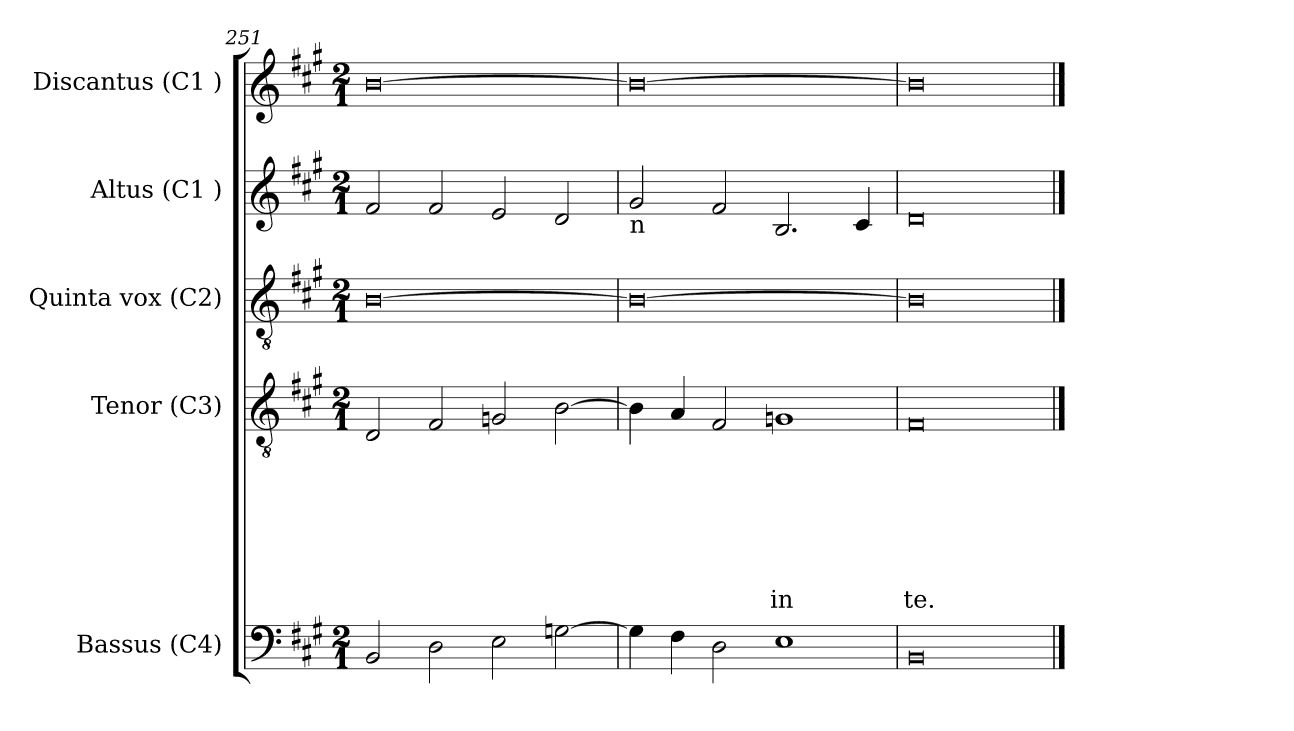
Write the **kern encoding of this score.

**kern	**kern	**text	**text	**text	**text	**text	**text	**text	**kern	**kern	**kern
*part5	*part4	*part4	*part4	*part4	*part4	*part4	*part4	*part4	*part3	*part2	*part1
*staff5	*staff4	*staff4	*staff4	*staff4	*staff4	*staff4	*staff4	*staff4	*staff3	*staff2	*staff1
*I"Bassus (C4)	*I"Tenor (C3)	*	*	*	*	*	*	*	*I"Quinta vox (C2)	*I"Altus (C1 )	*I"Discantus (C1 )
*I'B.	*I'T.	*	*	*	*	*	*	*	*I'QV.	*I'A.	*I'D.
!!LO:LB:g=z
*clefF4	*clefGv2	*	*	*	*	*	*	*	*clefGv2	*clefG2	*clefG2
*k[f#c#g#]	*k[f#c#g#]	*	*	*	*	*	*	*	*k[f#c#g#]	*k[f#c#g#]	*k[f#c#g#]
*A:	*A:	*	*	*	*	*	*	*	*A:	*A:	*A:
*M2/1	*M2/1	*	*	*	*	*	*	*	*M2/1	*M2/1	*M2/1
=251	=251	=251	=251	=251	=251	=251	=251	=251	=251	=251	=251
2BB/	2D/	.	.	.	.	.	.	.	[>0B	2f#/	[>0b
2D\	2F#/	.	.	.	.	.	.	.	.	2f#/	.
2E\	2G/	.	.	.	.	.	.	.	.	2e/	.
[>2G\	[>2B\	.	.	.	.	.	.	.	.	2d/	.
=252	=252	=252	=252	=252	=252	=252	=252	=252	=252	=252	=252
!	!	!	!	!	!	!	!	!	!	!LO:TX:b:t=n	!
4G\]	4B\]	.	.	.	.	.	.	.	0B_	2g#/	0b_
4F#\	4A/	.	.	.	.	.	.	.	.	.	.
2D\	2F#/	.	.	.	.	.	.	.	.	2f#/	.
!	!	!	!	!	!	!	!	!LO:LY:b	!	!	!
1E	1G	.	.	.	.	.	.	in	.	2.B/	.
.	.	.	.	.	.	.	.	.	.	4c#/	.
=253	=253	=253	=253	=253	=253	=253	=253	=253	=253	=253	=253
!	!	!	!	!	!	!	!	!LO:LY:b:rj	!	!	!
0BB	0F#	.	.	.	.	.	.	te.	0B]	0d	0b]
==	==	==	==	==	==	==	==	==	==	==	==
*-	*-	*-	*-	*-	*-	*-	*-	*-	*-	*-	*-
